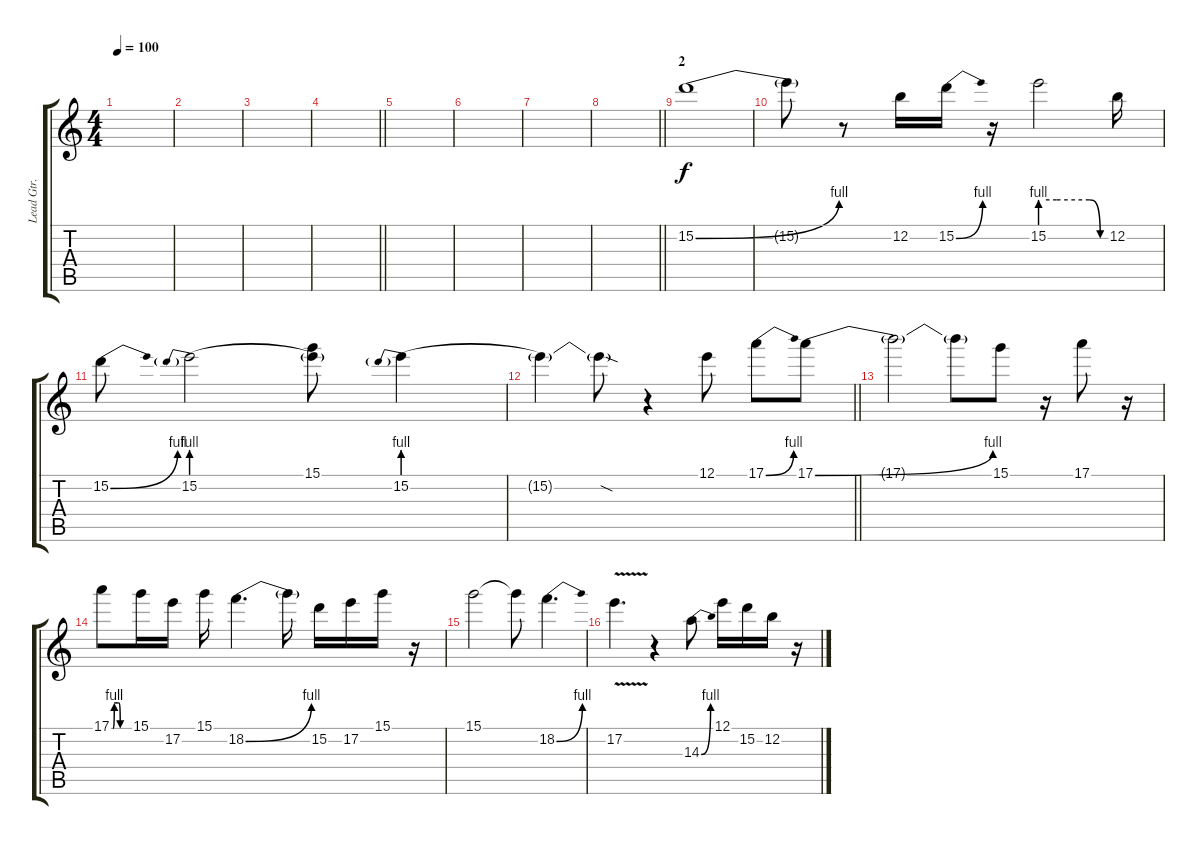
\track ("Lead Gtr." "Lead Gtr.") {instrument overdrivenguitar}
\staff {score tabs}
\tuning (E4 B3 G3 D3 A2 E2) {hide}
\ts (4 4)
\section ("" "")
\tempo 100
\clef g2
\ks c
|
|
|
\barLineRight lightlight
|
\section ("" "")
|
|
|
\barLineRight lightlight
|
\section ("" "2")
15.2{be (bend 0 0 60 4)}.1 |
15.2{t}.8 r.8 12.2.16 15.2{be (bend 0 0 60 4)}.16 r.16 15.2{be (custom 0 4 15 4 45 4 55 0 60 0)}.2 12.2.16 |
15.2{be (bend 0 0 60 4)}.8 15.2{be (prebend 0 4 60 4)}.2 (15.1 15.2{t}).8 15.2{be (prebend 0 4 60 4)}.4 |
\barLineRight lightlight
15.2{t}.4 15.2{sod t}.8 r.4 12.1.8 17.1{be (bend 0 0 60 4)}.8 17.1{be (bend 0 0 60 4)}.8 |
\section ("" "")
17.1{t}.2 17.1{t}.8 15.1.8 r.16 17.1.8 r.16 |
17.1{be (custom 0 0 5 0 10 4 25 4 30 0 45 0 60 0)}.8 15.1.16 17.2.16 15.1.16 18.2{be (bend 0 0 60 4)}.4{d} 18.2{t}.16 15.2.16 17.2.16 15.1.16 r.16 |
15.1.2 15.1{t}.8 18.2{be (bend 0 0 60 4)}.4{d} |
17.2{v}.4{d} r.4 14.3{be (bend 0 0 60 4)}.8 12.1.16 15.2.16 12.2.16 r.16
